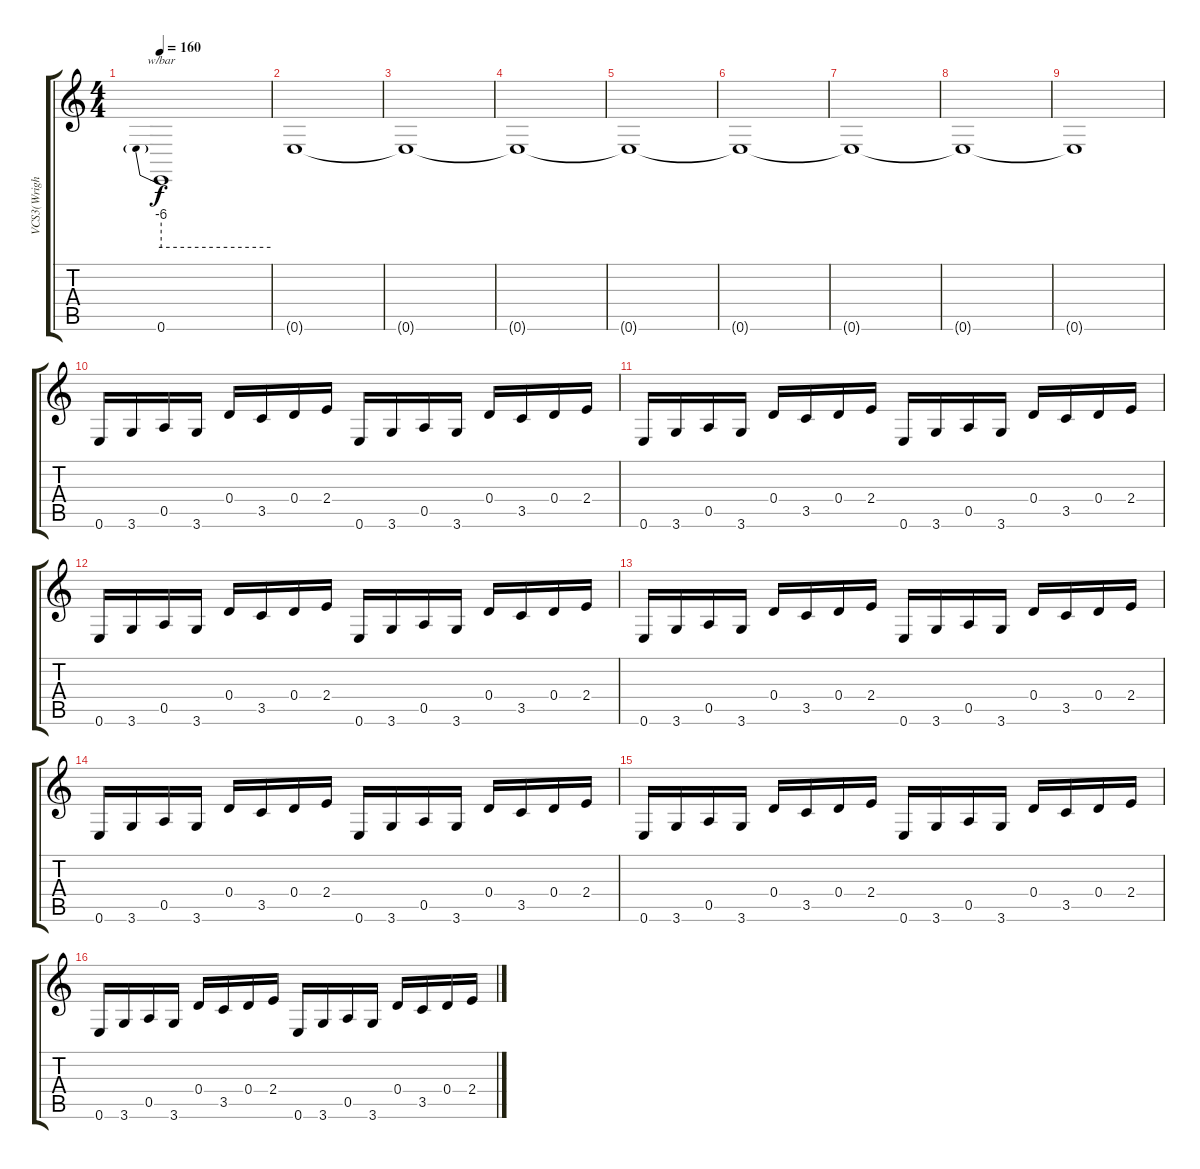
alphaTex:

\track ("VCS3(Wright)" "VCS3(Wrigh") {instrument synthbass1}
\staff {score tabs}
\tuning (E4 B3 G3 D3 A2 E2) {hide}
\ts (4 4)
\tempo 160
\clef g2
\ks c
0.6.1{tbe (predive default 0 -24 60 -24) dy f instrument applause} |
0.6{t}.1 |
0.6{t}.1 |
0.6{t}.1 |
0.6{t}.1 |
0.6{t}.1 |
0.6{t}.1{volume 5} |
0.6{t}.1 |
0.6{t}.1 |
0.6.16{volume 4 instrument synthbass1} 3.6.16{volume 12} 0.5.16 3.6.16 0.4.16 3.5.16 0.4.16 2.4.16 0.6.16 3.6.16 0.5.16 3.6.16 0.4.16 3.5.16 0.4.16 2.4.16 |
0.6.16 3.6.16 0.5.16 3.6.16 0.4.16 3.5.16 0.4.16 2.4.16 0.6.16 3.6.16 0.5.16 3.6.16 0.4.16 3.5.16 0.4.16 2.4.16 |
0.6.16 3.6.16 0.5.16 3.6.16 0.4.16 3.5.16 0.4.16 2.4.16 0.6.16 3.6.16 0.5.16 3.6.16 0.4.16 3.5.16 0.4.16 2.4.16 |
0.6.16 3.6.16 0.5.16 3.6.16 0.4.16 3.5.16 0.4.16 2.4.16 0.6.16 3.6.16 0.5.16 3.6.16 0.4.16 3.5.16 0.4.16 2.4.16 |
0.6.16 3.6.16 0.5.16 3.6.16 0.4.16 3.5.16 0.4.16 2.4.16 0.6.16 3.6.16 0.5.16 3.6.16 0.4.16 3.5.16 0.4.16 2.4.16 |
0.6.16 3.6.16 0.5.16 3.6.16 0.4.16 3.5.16 0.4.16 2.4.16 0.6.16 3.6.16 0.5.16 3.6.16 0.4.16 3.5.16 0.4.16 2.4.16 |
0.6.16 3.6.16 0.5.16 3.6.16 0.4.16 3.5.16 0.4.16 2.4.16 0.6.16 3.6.16 0.5.16 3.6.16 0.4.16 3.5.16 0.4.16 2.4.16
